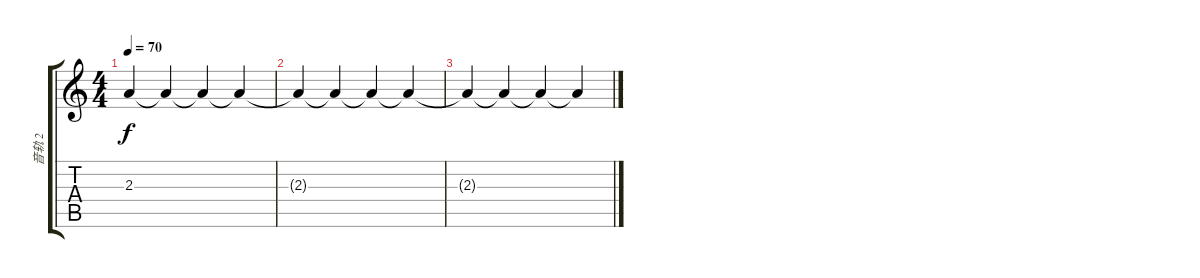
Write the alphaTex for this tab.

\track ("音轨 2" "音轨 2") {instrument acousticguitarsteel}
\staff {score tabs}
\tuning (E4 B3 G3 D3 A2 E2) {hide}
\ts (4 4)
\tempo 70
\clef g2
\ks c
2.3{t}.4{dy f} 2.3{t}.4 2.3{t}.4 2.3{t}.4 |
2.3{t}.4 2.3{t}.4 2.3{t}.4 2.3{t}.4 |
2.3{t}.4 2.3{t}.4 2.3{t}.4 2.3{t}.4
